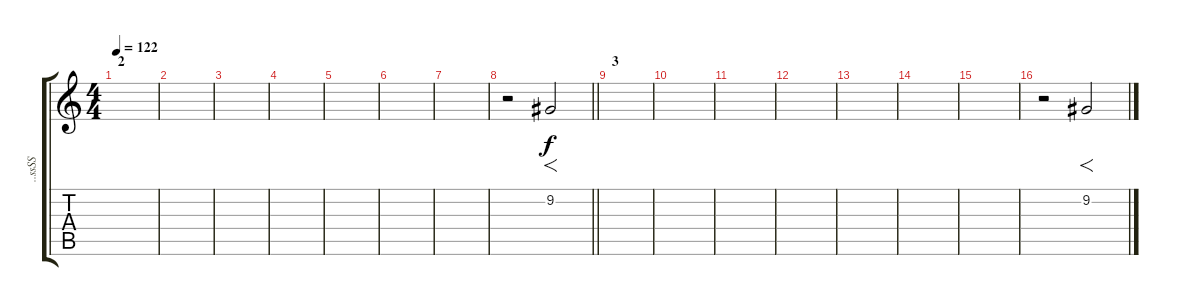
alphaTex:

\track ("..ssSS" "..ssSS") {instrument reversecymbal}
\staff {score tabs}
\tuning (E4 B3 G3 D3 A2 E2) {hide}
\ts (4 4)
\section ("" "2")
\tempo 122
\clef g2
\ks c
|
|
|
|
|
|
|
\barLineRight lightlight
r.2 9.2.2{f} |
\section ("" "3")
|
|
|
|
|
|
|
r.2 9.2.2{f}
